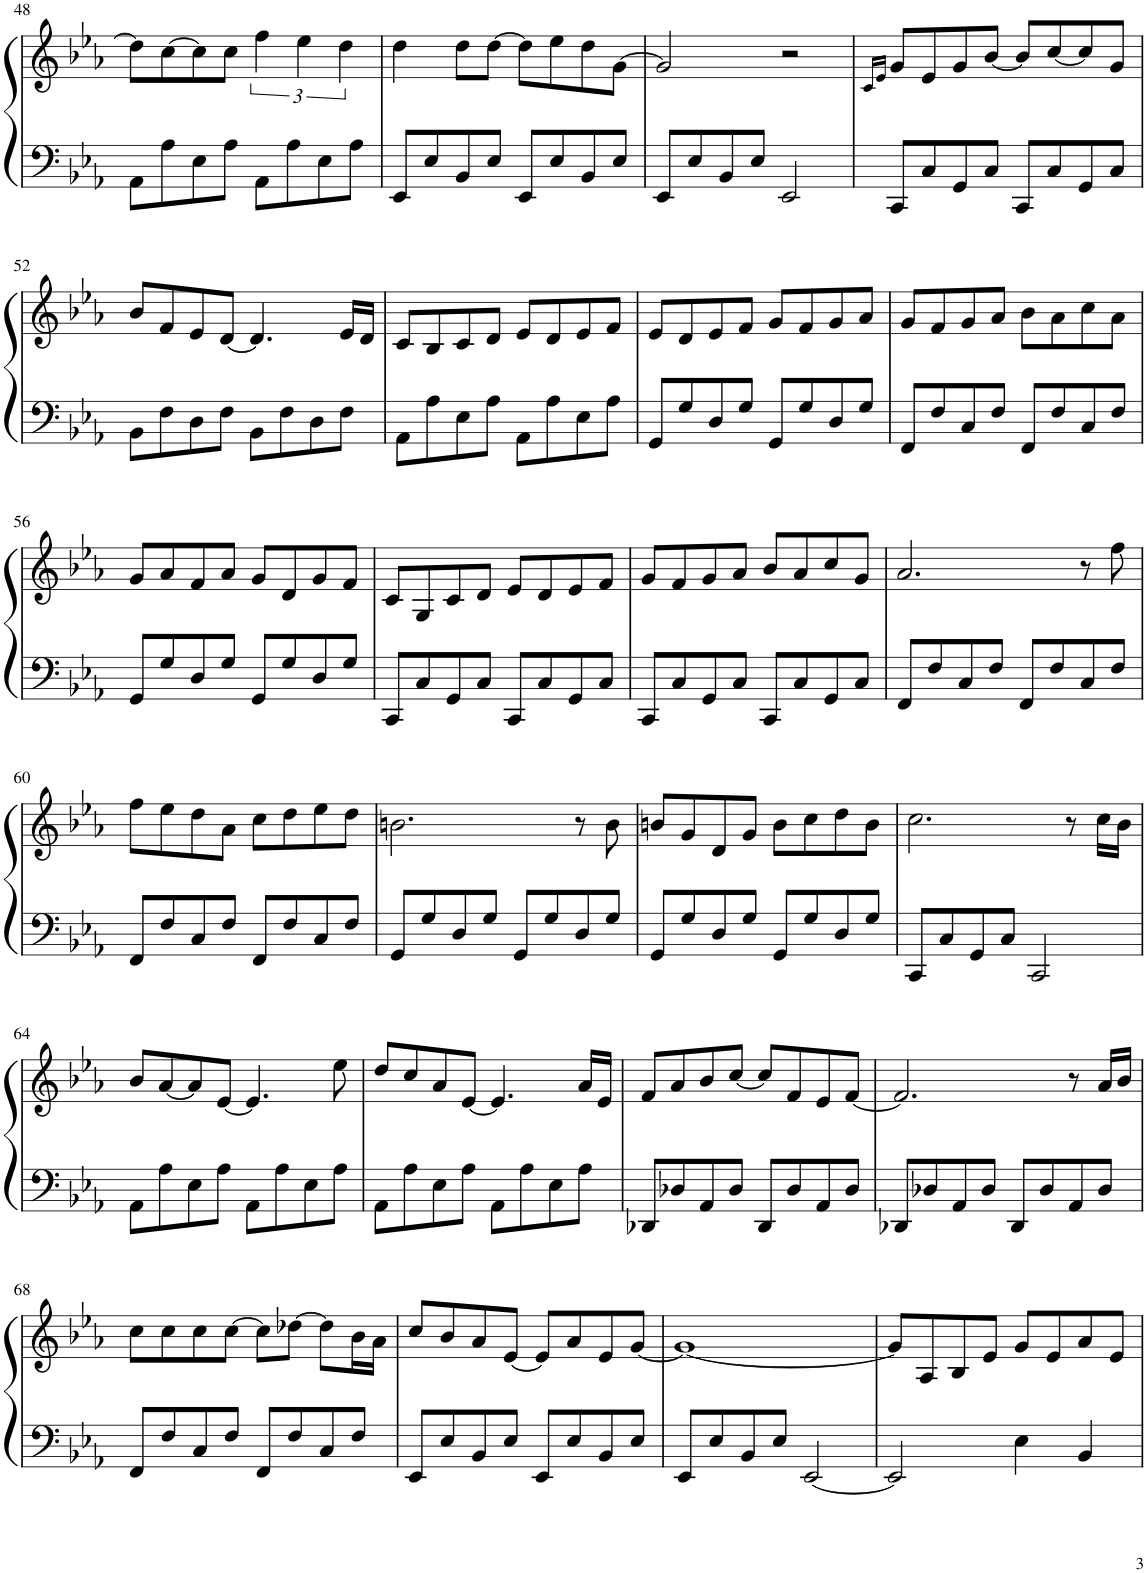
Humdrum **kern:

**kern	**kern
*part1	*part1
*staff2	*staff1
*I"Piano	*
*I'Pno.	*
!!LO:PB:g=z
*clefF4	*clefG2
*k[b-e-a-]	*k[b-e-a-]
*M4/4	*M4/4
=48	=48
8AA-\L	8dd\L]
8A-\	[8cc\
8E-\	8cc\]
8A-\J	8cc\J
8AA-\L	6ff\
8A-\	.
.	6ee-\
8E-\	.
.	6dd\
8A-\J	.
=49	=49
8EE-/L	4dd\
8E-/	.
8BB-/	8dd\L
8E-/J	[8dd\J
8EE-/L	8dd\L]
8E-/	8ee-\
8BB-/	8dd\
8E-/J	[8g\J
=50	=50
8EE-/L	2g/]
8E-/	.
8BB-/	.
8E-/J	.
2EE-/	2r
=51	=51
.	16qc/LL
.	16qe-/JJ
8CC/L	8g/L
8C/	8e-/
8GG/	8g/
8C/J	[8b-/J
8CC/L	8b-/L]
8C/	[8cc/
8GG/	8cc/]
8C/J	8g/J
!!LO:LB:g=z
=52	=52
8BB-\L	8b-/L
8F\	8f/
8D\	8e-/
8F\J	[8d/J
8BB-\L	4.d/]
8F\	.
8D\	.
8F\J	16e-/LL
.	16d/JJ
=53	=53
8AA-\L	8c/L
8A-\	8B-/
8E-\	8c/
8A-\J	8d/J
8AA-\L	8e-/L
8A-\	8d/
8E-\	8e-/
8A-\J	8f/J
=54	=54
8GG/L	8e-/L
8G/	8d/
8D/	8e-/
8G/J	8f/J
8GG/L	8g/L
8G/	8f/
8D/	8g/
8G/J	8a-/J
=55	=55
8FF/L	8g/L
8F/	8f/
8C/	8g/
8F/J	8a-/J
8FF/L	8b-\L
8F/	8a-\
8C/	8cc\
8F/J	8a-\J
!!LO:LB:g=z
=56	=56
8GG/L	8g/L
8G/	8a-/
8D/	8f/
8G/J	8a-/J
8GG/L	8g/L
8G/	8d/
8D/	8g/
8G/J	8f/J
=57	=57
8CC/L	8c/L
8C/	8G/
8GG/	8c/
8C/J	8d/J
8CC/L	8e-/L
8C/	8d/
8GG/	8e-/
8C/J	8f/J
=58	=58
8CC/L	8g/L
8C/	8f/
8GG/	8g/
8C/J	8a-/J
8CC/L	8b-/L
8C/	8a-/
8GG/	8cc/
8C/J	8g/J
=59	=59
8FF/L	2.a-/
8F/	.
8C/	.
8F/J	.
8FF/L	.
8F/	.
8C/	8r
8F/J	8ff\
!!LO:LB:g=z
=60	=60
8FF/L	8ff\L
8F/	8ee-\
8C/	8dd\
8F/J	8a-\J
8FF/L	8cc\L
8F/	8dd\
8C/	8ee-\
8F/J	8dd\J
=61	=61
8GG/L	2.bn\
8G/	.
8D/	.
8G/J	.
8GG/L	.
8G/	.
8D/	8r
8G/J	8b\
=62	=62
8GG/L	8bn/L
8G/	8g/
8D/	8d/
8G/J	8g/J
8GG/L	8b\L
8G/	8cc\
8D/	8dd\
8G/J	8b\J
=63	=63
8CC/L	2.cc\
8C/	.
8GG/	.
8C/J	.
2CC/	.
.	8r
.	16cc\LL
.	16b-\JJ
!!LO:LB:g=z
=64	=64
8AA-\L	8b-/L
8A-\	[8a-/
8E-\	8a-/]
8A-\J	[8e-/J
8AA-\L	4.e-/]
8A-\	.
8E-\	.
8A-\J	8ee-\
=65	=65
8AA-\L	8dd/L
8A-\	8cc/
8E-\	8a-/
8A-\J	[8e-/J
8AA-\L	4.e-/]
8A-\	.
8E-\	.
8A-\J	16a-/LL
.	16e-/JJ
=66	=66
8DD-X/L	8f/L
8D-X/	8a-/
8AA-/	8b-/
8D-/J	[8cc/J
8DD-/L	8cc/L]
8D-/	8f/
8AA-/	8e-/
8D-/J	[8f/J
=67	=67
8DD-X/L	2.f/]
8D-X/	.
8AA-/	.
8D-/J	.
8DD-/L	.
8D-/	.
8AA-/	8r
8D-/J	16a-/LL
.	16b-/JJ
!!LO:LB:g=z
=68	=68
8FF/L	8cc\L
8F/	8cc\
8C/	8cc\
8F/J	[8cc\J
8FF/L	8cc\L]
8F/	[8dd-X\J
8C/	8dd-\L]
8F/J	16b-\L
.	16a-\JJ
=69	=69
8EE-/L	8cc/L
8E-/	8b-/
8BB-/	8a-/
8E-/J	[8e-/J
8EE-/L	8e-/L]
8E-/	8a-/
8BB-/	8e-/
8E-/J	[8g/J
=70	=70
8EE-/L	1g_
8E-/	.
8BB-/	.
8E-/J	.
[2EE-/	.
=71	=71
2EE-/]	8g/L]
.	8A-/
.	8B-/
.	8e-/J
4E-\	8g/L
.	8e-/
4BB-/	8a-/
.	8e-/J
=	=
*-	*-
